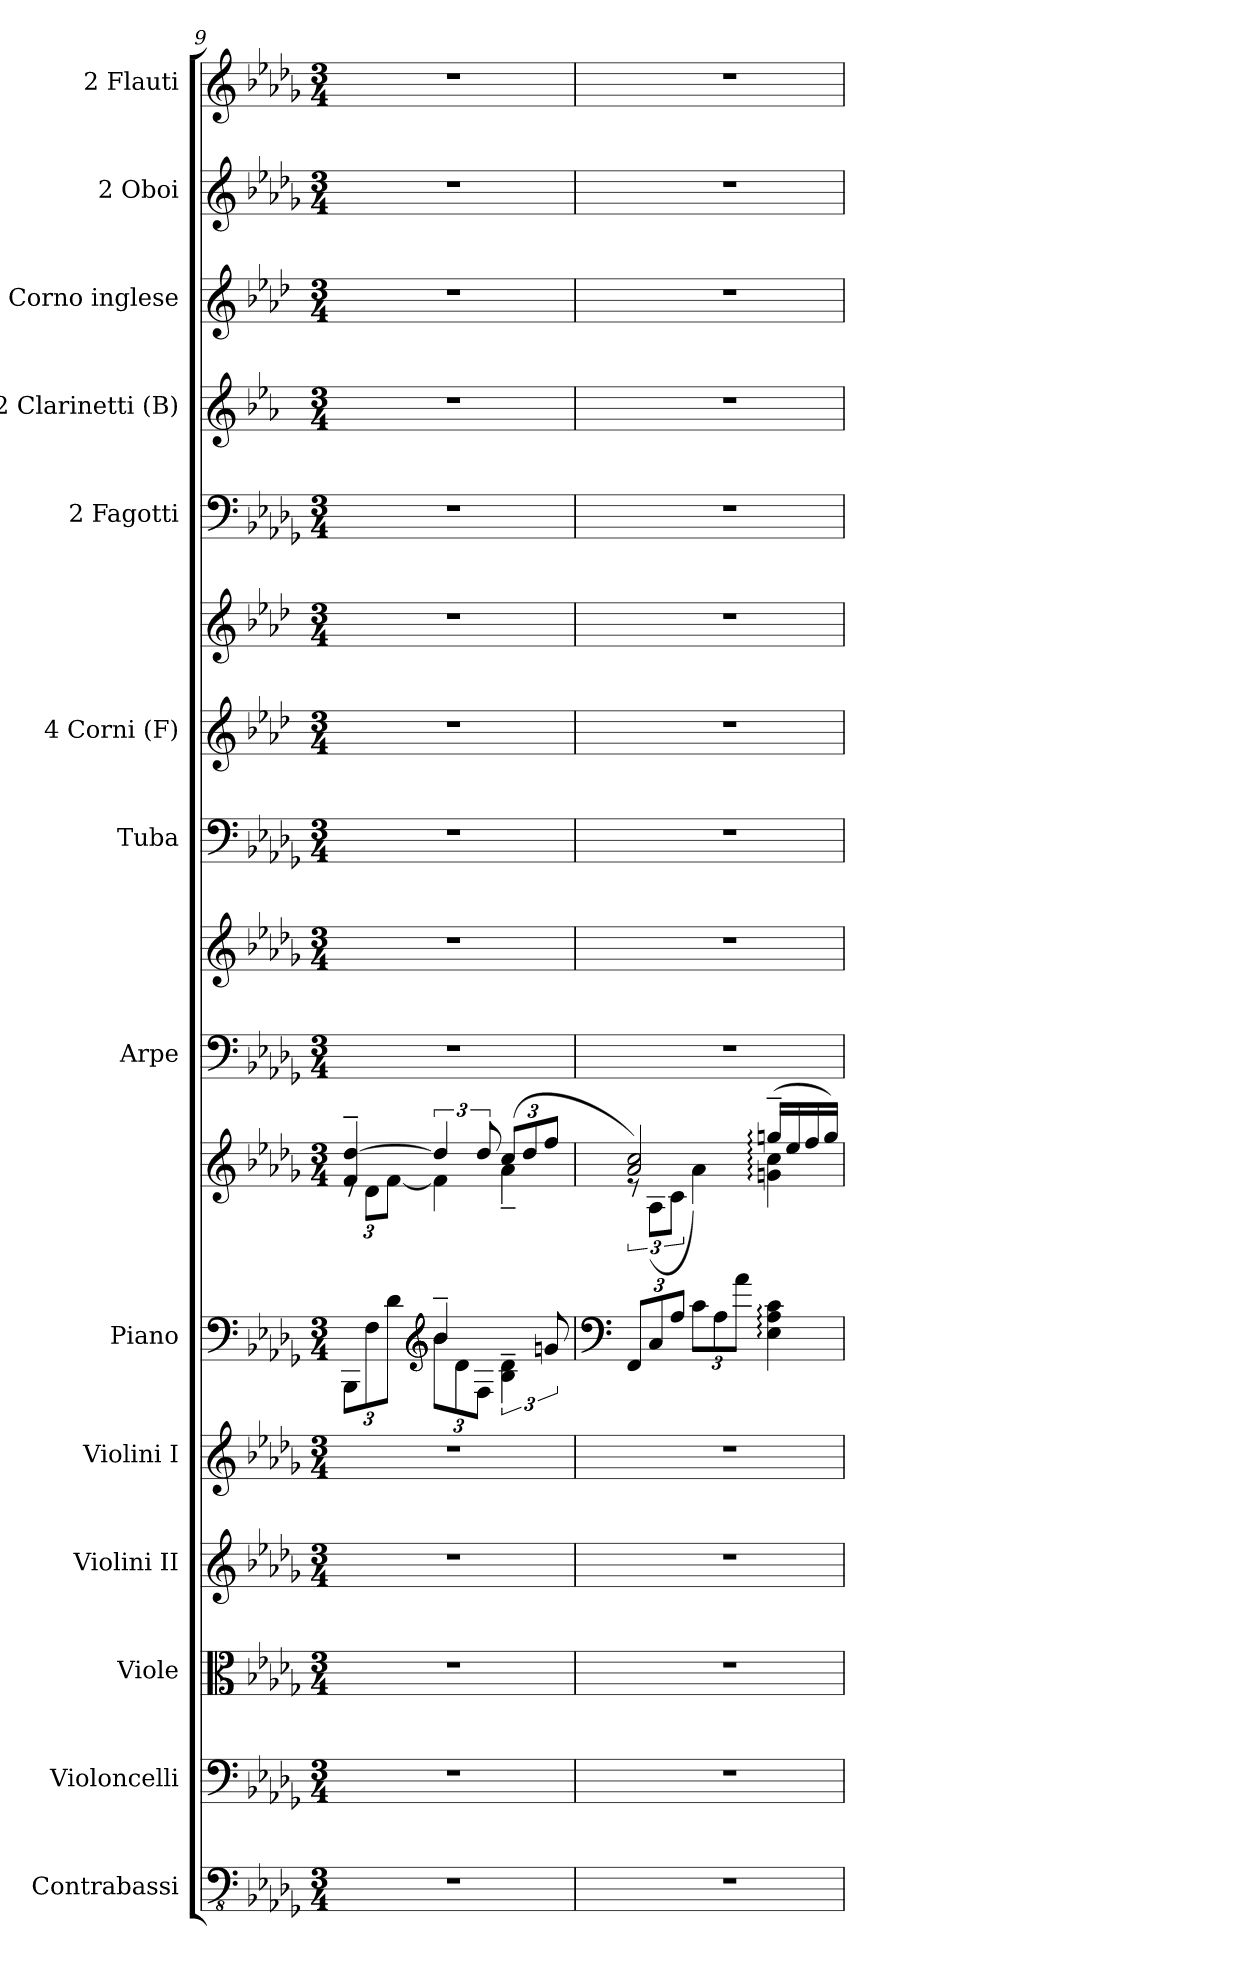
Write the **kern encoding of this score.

**kern	**kern	**kern	**kern	**kern	**kern	**kern	**kern	**kern	**kern	**kern	**kern	**kern	**kern	**kern	**kern	**kern
*part14	*part13	*part12	*part11	*part10	*part9	*part9	*part8	*part8	*part7	*part6	*part6	*part5	*part4	*part3	*part2	*part1
*staff17	*staff16	*staff15	*staff14	*staff13	*staff12	*staff11	*staff10	*staff9	*staff8	*staff7	*staff6	*staff5	*staff4	*staff3	*staff2	*staff1
*I"Contrabassi	*I"Violoncelli	*I"Viole	*I"Violini II	*I"Violini I	*I"Piano	*	*I"[2] Arpe	*	*I"Tuba	*I"4 Corni (F)	*	*I"2 Fagotti	*I"2 Clarinetti (B)	*I"Corno inglese	*I"2 Oboi	*I"2 Flauti
*I'Cb.	*I'Vc.	*	*I'Vln. II	*I'Vln. I	*I'Piano	*	*I'Arpe	*	*I'Tuba	*I'Cor.	*	*I'Fag.	*I'Cl.	*I'C. ingl.	*I'Ob.	*I'Fl.
*clefFv4	*clefF4	*clefC3	*clefG2	*clefG2	*clefF4	*clefG2	*clefF4	*clefG2	*clefF4	*clefG2	*clefG2	*clefF4	*clefG2	*clefG2	*clefG2	*clefG2
*ITrd7c12	*	*	*	*	*	*	*	*	*	*ITrd4c7	*ITrd4c7	*	*ITrd1c2	*ITrd4c7	*	*
*k[b-e-a-d-g-]	*k[b-e-a-d-g-]	*k[b-e-a-d-g-]	*k[b-e-a-d-g-]	*k[b-e-a-d-g-]	*k[b-e-a-d-g-]	*k[b-e-a-d-g-]	*k[b-e-a-d-g-]	*k[b-e-a-d-g-]	*k[b-e-a-d-g-]	*k[b-e-a-d-g-]	*k[b-e-a-d-g-]	*k[b-e-a-d-g-]	*k[b-e-a-d-g-]	*k[b-e-a-d-g-]	*k[b-e-a-d-g-]	*k[b-e-a-d-g-]
*M3/4	*M3/4	*M3/4	*M3/4	*M3/4	*M3/4	*M3/4	*M3/4	*M3/4	*M3/4	*M3/4	*M3/4	*M3/4	*M3/4	*M3/4	*M3/4	*M3/4
*	*	*	*	*	*Xbrackettup	*	*	*	*	*	*	*	*	*	*	*
=9	=9	=9	=9	=9	=9	=9	=9	=9	=9	=9	=9	=9	=9	=9	=9	=9
*	*	*	*	*	*^	*^	*	*	*	*	*	*	*	*	*	*
2.r	2.r	2.r	2.r	2.r	12BBB-\L	4ryy	4f/~ [4dd-/~	12re	2.r	2.r	2.r	2.r	2.r	2.r	2.r	2.r	2.r	2.r
.	.	.	.	.	12F\	.	.	12d-\L	.	.	.	.	.	.	.	.	.	.
.	.	.	.	.	12d-\J	.	.	[12f\J	.	.	.	.	.	.	.	.	.	.
*	*	*	*	*	*clefG2	*	*	*	*	*	*	*	*	*	*	*	*	*
.	.	.	.	.	4b-~/	12b-\L	6dd-/]	4f\]	.	.	.	.	.	.	.	.	.	.
.	.	.	.	.	.	12d-\	.	.	.	.	.	.	.	.	.	.	.	.
.	.	.	.	.	.	12F\J	12dd-/	.	.	.	.	.	.	.	.	.	.	.
*	*	*	*	*	*brackettup	*	*Xbrackettup	*	*	*	*	*	*	*	*	*	*	*
.	.	.	.	.	6B-\~ 6d-\~	4ryy	(12cc/L	4a-~\	.	.	.	.	.	.	.	.	.	.
.	.	.	.	.	.	.	12dd-/	.	.	.	.	.	.	.	.	.	.	.
.	.	.	.	.	12gn/	.	12ff/J	.	.	.	.	.	.	.	.	.	.	.
*	*	*	*	*	*v	*v	*	*	*	*	*	*	*	*	*	*	*	*
!!LO:PB:g=z
=10	=10	=10	=10	=10	=10	=10	=10	=10	=10	=10	=10	=10	=10	=10	=10	=10	=10
*	*	*	*	*	*clefF4	*	*	*	*	*	*	*	*	*	*	*	*
*	*	*	*	*	*Xbrackettup	*	*brackettup	*	*	*	*	*	*	*	*	*	*
2.r	2.r	2.r	2.r	2.r	12FF/L	2a-/ 2cc/)	12re	2.r	2.r	2.r	2.r	2.r	2.r	2.r	2.r	2.r	2.r
.	.	.	.	.	12C/	.	(12A-\L	.	.	.	.	.	.	.	.	.	.
.	.	.	.	.	12A-/J	.	12c\J	.	.	.	.	.	.	.	.	.	.
.	.	.	.	.	12c\L	.	4a-\)	.	.	.	.	.	.	.	.	.	.
.	.	.	.	.	12A-\	.	.	.	.	.	.	.	.	.	.	.	.
.	.	.	.	.	12a-\J	.	.	.	.	.	.	.	.	.	.	.	.
.	.	.	.	.	4E-\: 4A-\: 4c\:	(16ggn:~/LL	4gn\: 4cc\:	.	.	.	.	.	.	.	.	.	.
.	.	.	.	.	.	16ee-/	.	.	.	.	.	.	.	.	.	.	.
.	.	.	.	.	.	16ff/	.	.	.	.	.	.	.	.	.	.	.
.	.	.	.	.	.	16gg/JJ)	.	.	.	.	.	.	.	.	.	.	.
*	*	*	*	*	*	*v	*v	*	*	*	*	*	*	*	*	*	*
=	=	=	=	=	=	=	=	=	=	=	=	=	=	=	=	=
*-	*-	*-	*-	*-	*-	*-	*-	*-	*-	*-	*-	*-	*-	*-	*-	*-
